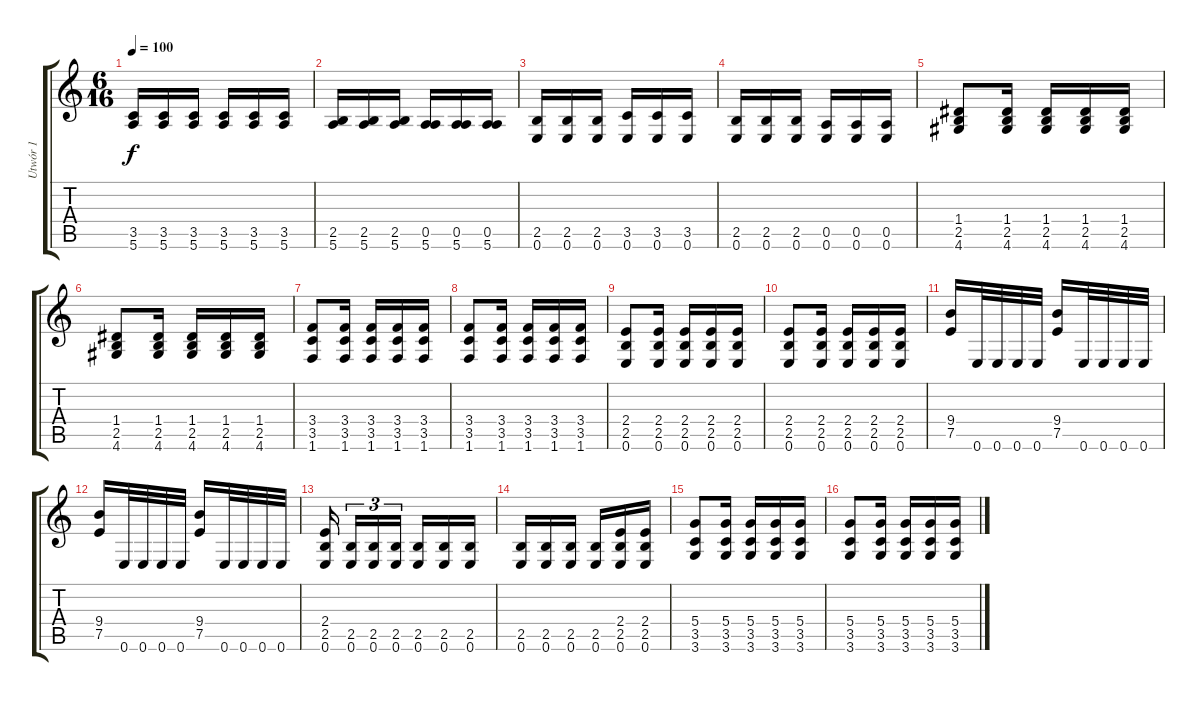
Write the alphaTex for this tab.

\track ("Utwór 1" "Utwór 1") {instrument distortionguitar}
\staff {score tabs}
\tuning (E4 B3 G3 D3 A2 E2) {hide}
\ts (6 16)
\tempo 100
\clef g2
\ks c
(3.5 5.6).16{dy f} (3.5 5.6).16 (3.5 5.6).16 (3.5 5.6).16 (3.5 5.6).16 (3.5 5.6).16 |
(2.5 5.6).16 (2.5 5.6).16 (2.5 5.6).16 (0.5 5.6).16 (0.5 5.6).16 (0.5 5.6).16 |
(2.5 0.6).16 (2.5 0.6).16 (2.5 0.6).16 (3.5 0.6).16 (3.5 0.6).16 (3.5 0.6).16 |
(2.5 0.6).16 (2.5 0.6).16 (2.5 0.6).16 (0.5 0.6).16 (0.5 0.6).16 (0.5 0.6).16 |
(1.4 2.5 4.6).8 (1.4 2.5 4.6).16 (1.4 2.5 4.6).16 (1.4 2.5 4.6).16 (1.4 2.5 4.6).16 |
(1.4 2.5 4.6).8 (1.4 2.5 4.6).16 (1.4 2.5 4.6).16 (1.4 2.5 4.6).16 (1.4 2.5 4.6).16 |
(3.4 3.5 1.6).8 (3.4 3.5 1.6).16 (3.4 3.5 1.6).16 (3.4 3.5 1.6).16 (3.4 3.5 1.6).16 |
(3.4 3.5 1.6).8 (3.4 3.5 1.6).16 (3.4 3.5 1.6).16 (3.4 3.5 1.6).16 (3.4 3.5 1.6).16 |
(2.4 2.5 0.6).8 (2.4 2.5 0.6).16 (2.4 2.5 0.6).16 (2.4 2.5 0.6).16 (2.4 2.5 0.6).16 |
(2.4 2.5 0.6).8 (2.4 2.5 0.6).16 (2.4 2.5 0.6).16 (2.4 2.5 0.6).16 (2.4 2.5 0.6).16 |
(9.4 7.5).16 0.6.32 0.6.32 0.6.32 0.6.32 (9.4 7.5).16 0.6.32 0.6.32 0.6.32 0.6.32 |
(9.4 7.5).16 0.6.32 0.6.32 0.6.32 0.6.32 (9.4 7.5).16 0.6.32 0.6.32 0.6.32 0.6.32 |
(2.4 2.5 0.6).16 (2.5 0.6).16{tu (3 2)} (2.5 0.6).16{tu (3 2)} (2.5 0.6).16{tu (3 2)} (2.5 0.6).16 (2.5 0.6).16 (2.5 0.6).16 |
(2.5 0.6).16 (2.5 0.6).16 (2.5 0.6).16 (2.5 0.6).16 (2.4 2.5 0.6).16 (2.4 2.5 0.6).16 |
(5.4 3.5 3.6).8 (5.4 3.5 3.6).16 (5.4 3.5 3.6).16 (5.4 3.5 3.6).16 (5.4 3.5 3.6).16 |
(5.4 3.5 3.6).8 (5.4 3.5 3.6).16 (5.4 3.5 3.6).16 (5.4 3.5 3.6).16 (5.4 3.5 3.6).16
